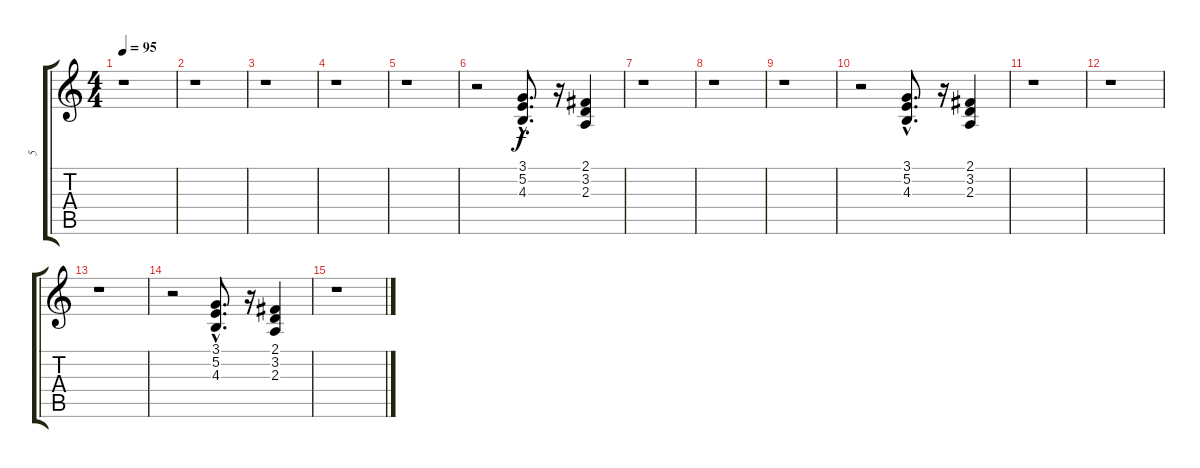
\track ("5" "5") {instrument lead6voice}
\staff {score tabs}
\tuning (E4 B3 G3 D3 A2 E2) {hide}
\ts (4 4)
\tempo 95
\clef g2
\ks c
r.1{dy f} |
r.1 |
r.1 |
r.1 |
r.1 |
r.2 (3.1{hac} 5.2{hac} 4.3{hac}).8{d} r.16 (2.1 3.2 2.3).4 |
r.1 |
r.1 |
r.1 |
r.2 (3.1{hac} 5.2{hac} 4.3{hac}).8{d} r.16 (2.1 3.2 2.3).4 |
r.1 |
r.1 |
r.1 |
r.2 (3.1{hac} 5.2{hac} 4.3{hac}).8{d} r.16 (2.1 3.2 2.3).4 |
r.1
